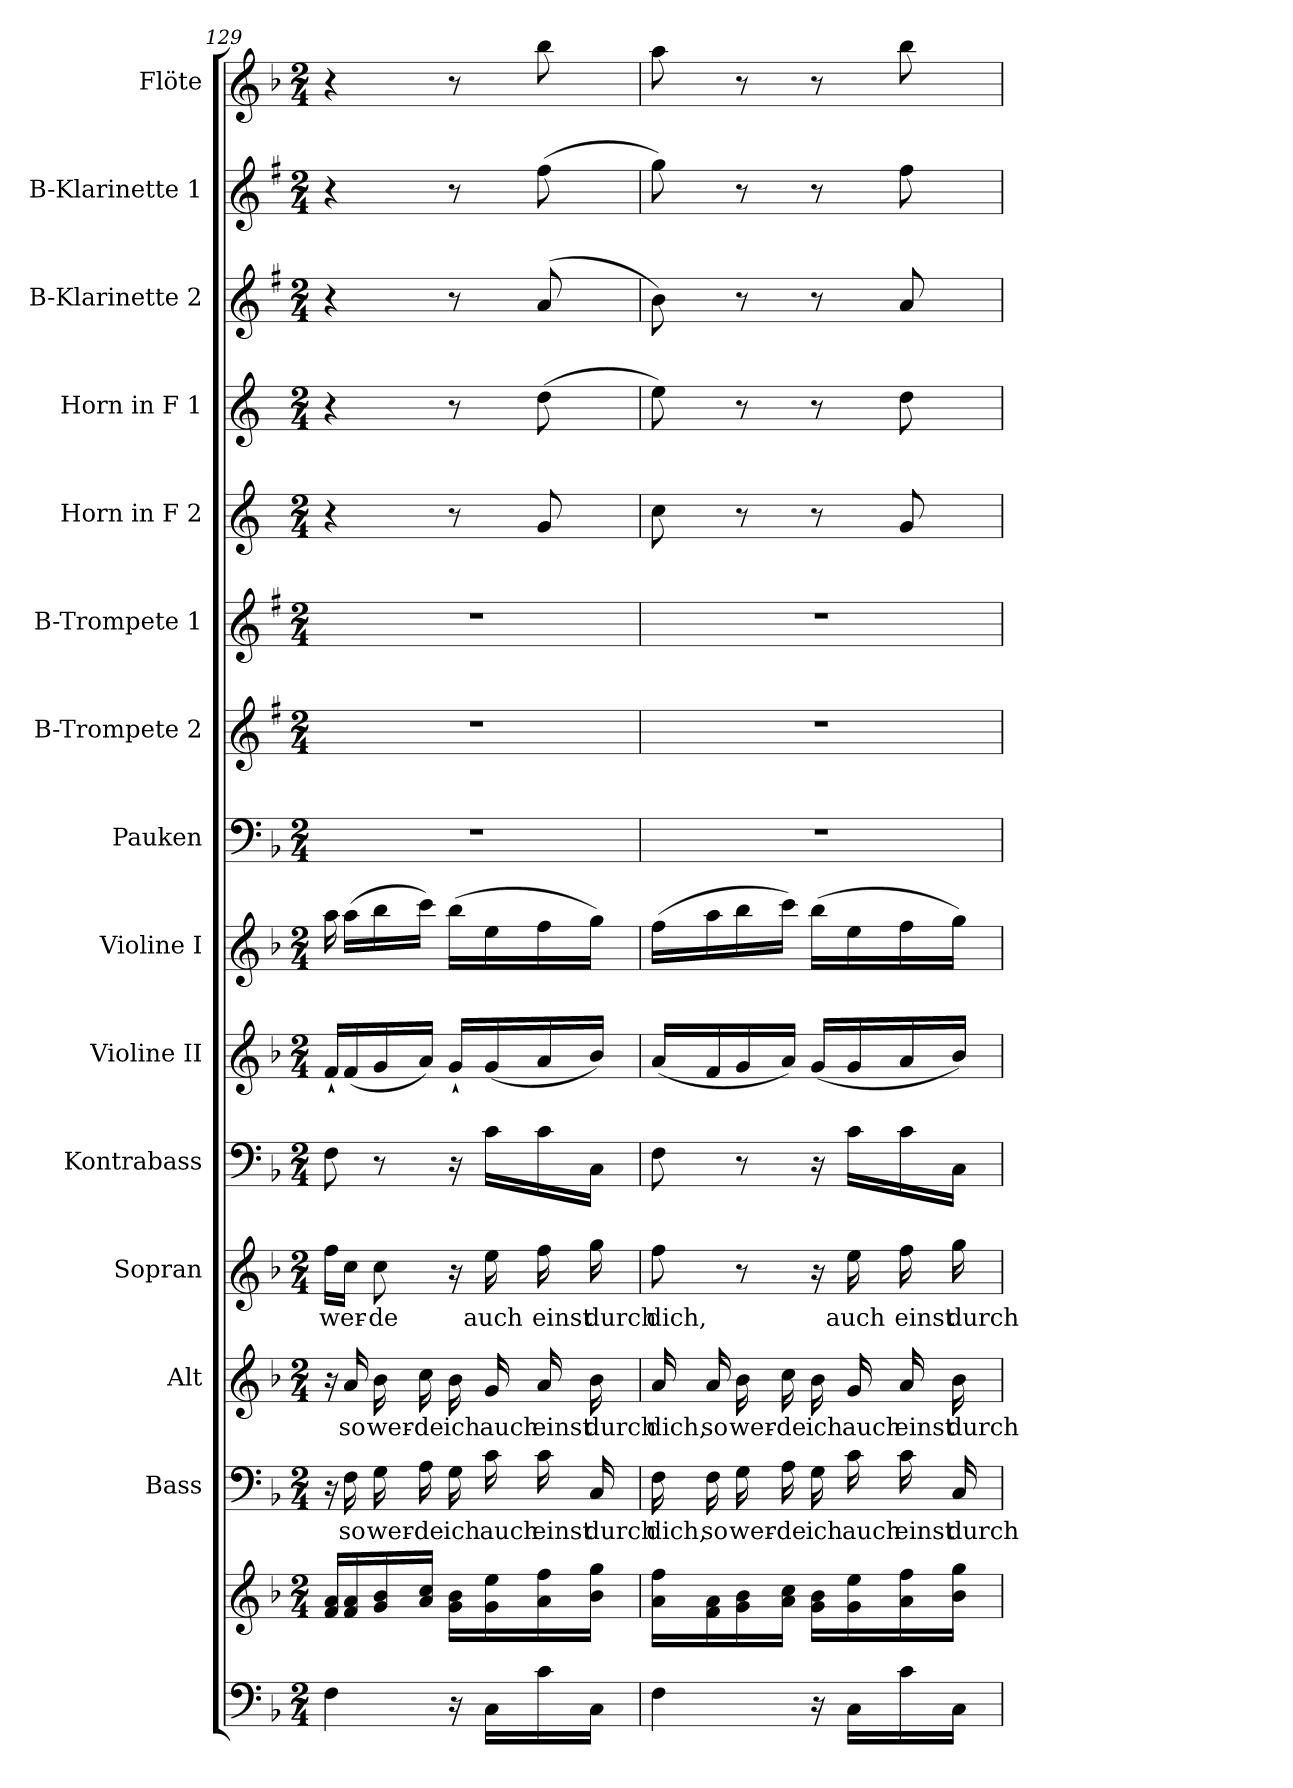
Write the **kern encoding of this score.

**kern	**kern	**kern	**text	**kern	**text	**kern	**text	**kern	**kern	**kern	**kern	**kern	**kern	**kern	**kern	**kern	**kern	**kern
*part15	*part15	*part14	*part14	*part13	*part13	*part12	*part12	*part11	*part10	*part9	*part8	*part7	*part6	*part5	*part4	*part3	*part2	*part1
*staff16	*staff15	*staff14	*staff14	*staff13	*staff13	*staff12	*staff12	*staff11	*staff10	*staff9	*staff8	*staff7	*staff6	*staff5	*staff4	*staff3	*staff2	*staff1
*	*	*I"Bass	*	*I"Alt	*	*I"Sopran	*	*I"Kontrabass	*I"Violine II	*I"Violine I	*I"Pauken	*I"B-Trompete 2	*I"B-Trompete 1	*I"Horn in F 2	*I"Horn in F 1	*I"B-Klarinette 2	*I"B-Klarinette 1	*I"Flöte
*	*	*I'B.	*	*I'A.	*	*I'S.	*	*I'Kb.	*I'Vl. II	*I'Vl. I	*I'Pk.	*I'B Trp. 2	*I'B Trp. 1	*	*	*I'B Kl. 2	*I'B Kl. 1	*I'Fl.
*clefF4	*clefG2	*clefF4	*	*clefG2	*	*clefG2	*	*clefF4	*clefG2	*clefG2	*clefF4	*clefG2	*clefG2	*clefG2	*clefG2	*clefG2	*clefG2	*clefG2
*	*	*	*	*	*	*	*	*ITrd7c12	*	*	*	*ITrd1c2	*ITrd1c2	*ITrd4c7	*ITrd4c7	*ITrd1c2	*ITrd1c2	*
*k[b-]	*k[b-]	*k[b-]	*	*k[b-]	*	*k[b-]	*	*k[b-]	*k[b-]	*k[b-]	*k[b-]	*k[b-]	*k[b-]	*k[b-]	*k[b-]	*k[b-]	*k[b-]	*k[b-]
*F:	*F:	*F:	*	*F:	*	*F:	*	*F:	*F:	*F:	*F:	*F:	*F:	*F:	*F:	*F:	*F:	*F:
*M2/4	*M2/4	*M2/4	*	*M2/4	*	*M2/4	*	*M2/4	*M2/4	*M2/4	*M2/4	*M2/4	*M2/4	*M2/4	*M2/4	*M2/4	*M2/4	*M2/4
=129	=129	=129	=129	=129	=129	=129	=129	=129	=129	=129	=129	=129	=129	=129	=129	=129	=129	=129
!	!	!	!	!	!	!	!LO:LY:b	!	!	!	!	!	!	!	!	!	!	!
4F\	16f/ 16a/LL	16r	.	16r	.	16ff\LL	wer-	8FF\	16f`</LL	16aa\	2r	2r	2r	4r	4r	4r	4r	4r
!	!	!	!LO:LY:b	!	!LO:LY:b	!	!	!	!	!	!	!	!	!	!	!	!	!
.	16f/ 16a/	16F\	so	16a/	so	16cc\JJ	.	.	(<16f/	(>16aa\LL	.	.	.	.	.	.	.	.
!	!	!	!LO:LY:b	!	!LO:LY:b	!	!LO:LY:b	!	!	!	!	!	!	!	!	!	!	!
.	16g/ 16b-/	16G\	wer-	16b-\	wer-	8cc\	-de	8r	16g/	16bb-\	.	.	.	.	.	.	.	.
!	!	!	!LO:LY:b	!	!LO:LY:b	!	!	!	!	!	!	!	!	!	!	!	!	!
.	16a/ 16cc/JJ	16A\	-de	16cc\	-de	.	.	.	16a/JJ)	16ccc\JJ)	.	.	.	.	.	.	.	.
!	!	!	!LO:LY:b	!	!LO:LY:b	!	!	!	!	!	!	!	!	!	!	!	!	!
16r	16g\ 16b-\LL	16G\	ich	16b-\	ich	16r	.	16r	16g`</LL	(>16bb-\LL	.	.	.	8r	8r	8r	8r	8r
!	!	!	!LO:LY:b	!	!LO:LY:b	!	!LO:LY:b	!	!	!	!	!	!	!	!	!	!	!
16C\LL	16g\ 16ee\	16c\	auch	16g/	auch	16ee\	auch	16C\LL	(<16g/	16ee\	.	.	.	.	.	.	.	.
!	!	!	!LO:LY:b	!	!LO:LY:b	!	!LO:LY:b	!	!	!	!	!	!	!	!	!	!	!
16c\	16a\ 16ff\	16c\	einst	16a/	einst	16ff\	einst	16C\	16a/	16ff\	.	.	.	8c/	(>8g\	(8g/	(>8ee\	8bb-\
!	!	!	!LO:LY:b	!	!LO:LY:b	!	!LO:LY:b	!	!	!	!	!	!	!	!	!	!	!
16C\JJ	16b-\ 16gg\JJ	16C/	durch	16b-\	durch	16gg\	durch	16CC\JJ	16b-/JJ)	16gg\JJ)	.	.	.	.	.	.	.	.
=130	=130	=130	=130	=130	=130	=130	=130	=130	=130	=130	=130	=130	=130	=130	=130	=130	=130	=130
!	!	!	!LO:LY:b	!	!LO:LY:b	!	!LO:LY:b	!	!	!	!	!	!	!	!	!	!	!
4F\	16a\ 16ff\LL	16F\	dich,	16a/	dich,	8ff\	dich,	8FF\	(<16a/LL	(>16ff\LL	2r	2r	2r	8f\	8a\)	8a\)	8ff\)	8aa\
!	!	!	!LO:LY:b	!	!LO:LY:b	!	!	!	!	!	!	!	!	!	!	!	!	!
.	16f\ 16a\	16F\	so	16a/	so	.	.	.	16f/	16aa\	.	.	.	.	.	.	.	.
!	!	!	!LO:LY:b	!	!LO:LY:b	!	!	!	!	!	!	!	!	!	!	!	!	!
.	16g\ 16b-\	16G\	wer-	16b-\	wer-	8r	.	8r	16g/	16bb-\	.	.	.	8r	8r	8r	8r	8r
!	!	!	!LO:LY:b	!	!LO:LY:b	!	!	!	!	!	!	!	!	!	!	!	!	!
.	16a\ 16cc\JJ	16A\	-de	16cc\	-de	.	.	.	16a/JJ)	16ccc\JJ)	.	.	.	.	.	.	.	.
!	!	!	!LO:LY:b	!	!LO:LY:b	!	!	!	!	!	!	!	!	!	!	!	!	!
16r	16g\ 16b-\LL	16G\	ich	16b-\	ich	16r	.	16r	(<16g/LL	(>16bb-\LL	.	.	.	8r	8r	8r	8r	8r
!	!	!	!LO:LY:b	!	!LO:LY:b	!	!LO:LY:b	!	!	!	!	!	!	!	!	!	!	!
16C\LL	16g\ 16ee\	16c\	auch	16g/	auch	16ee\	auch	16C\LL	16g/	16ee\	.	.	.	.	.	.	.	.
!	!	!	!LO:LY:b	!	!LO:LY:b	!	!LO:LY:b	!	!	!	!	!	!	!	!	!	!	!
16c\	16a\ 16ff\	16c\	einst	16a/	einst	16ff\	einst	16C\	16a/	16ff\	.	.	.	8c/	8g\	8g/	8ee\	8bb-\
!	!	!	!LO:LY:b	!	!LO:LY:b	!	!LO:LY:b	!	!	!	!	!	!	!	!	!	!	!
16C\JJ	16b-\ 16gg\JJ	16C/	durch	16b-\	durch	16gg\	durch	16CC\JJ	16b-/JJ)	16gg\JJ)	.	.	.	.	.	.	.	.
=	=	=	=	=	=	=	=	=	=	=	=	=	=	=	=	=	=	=
*-	*-	*-	*-	*-	*-	*-	*-	*-	*-	*-	*-	*-	*-	*-	*-	*-	*-	*-
